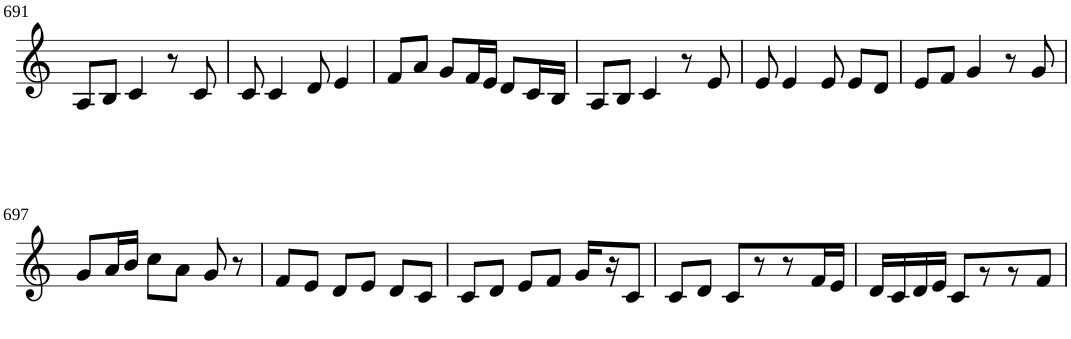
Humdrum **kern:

**kern
*part1
*staff1
*I"Violin
!!LO:PB:g=z
*clefG2
*k[]
*M3/4
=691
8A/L
8B/J
4c/
8r
8c/
=692
8c/
4c/
8d/
4e/
=693
8f/L
8a/J
8g/L
16f/L
16e/JJ
8d/L
16c/L
16B/JJ
=694
8A/L
8B/J
4c/
8r
8e/
=695
8e/
4e/
8e/
8e/L
8d/J
=696
8e/L
8f/J
4g/
8r
8g/
!!LO:LB:g=z
=697
8g/L
16a/L
16b/JJ
8cc\L
8a\J
8g/
8r
=698
8f/L
8e/J
8d/L
8e/J
8d/L
8c/J
=699
8c/L
8d/J
8e/L
8f/J
16g/LL
16r
8c/J
=700
8c/L
8d/J
8c/L
8r
8r
16f/L
16e/JJ
=701
16d/LL
16c/
16d/
16e/JJ
8c/L
8r
8r
8f/J
=
*-
